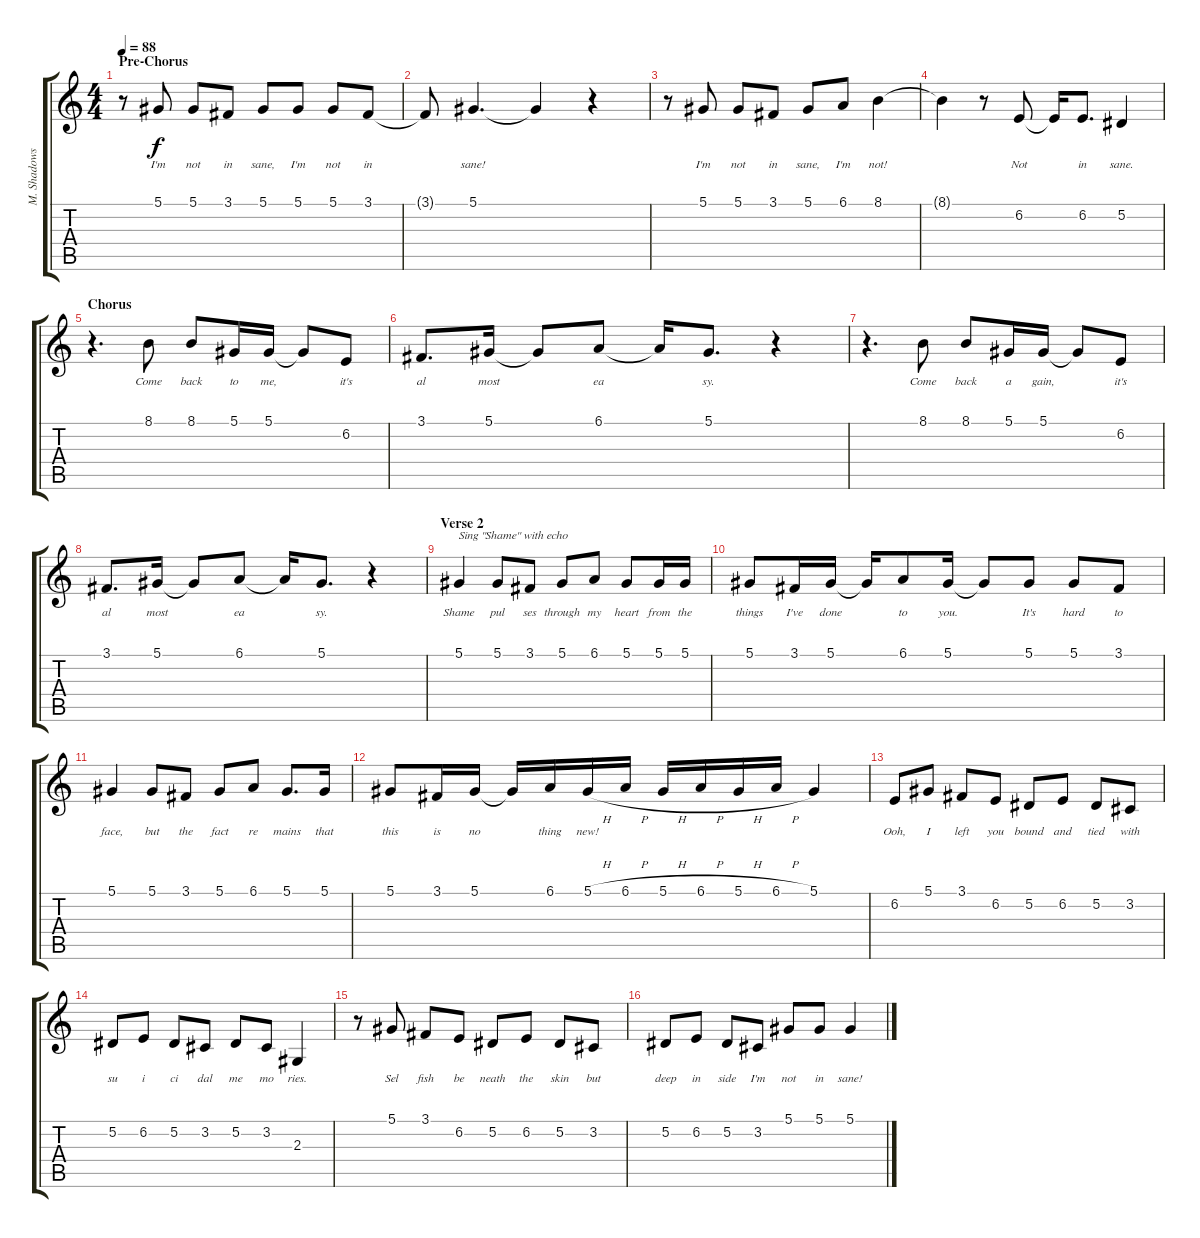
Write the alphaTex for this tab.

\track ("M. Shadows (Vocals)" "M. Shadows") {instrument lead1square}
\staff {score tabs}
\tuning (Eb4 Bb3 Gb3 Db3 Ab2 Db2) {hide}
\ts (4 4)
\section ("" "Pre-Chorus")
\tempo 88
\clef g2
\ks c
r.8{dy f} 5.1.8{lyrics (0 "I'm") lyrics (1 "") lyrics (2 "") lyrics (3 "") lyrics (4 "")} 5.1.8{lyrics (0 "not") lyrics (1 "") lyrics (2 "") lyrics (3 "") lyrics (4 "")} 3.1.8{lyrics (0 "in") lyrics (1 "") lyrics (2 "") lyrics (3 "") lyrics (4 "")} 5.1.8{lyrics (0 "sane,") lyrics (1 "") lyrics (2 "") lyrics (3 "") lyrics (4 "")} 5.1.8{lyrics (0 "I'm") lyrics (1 "") lyrics (2 "") lyrics (3 "") lyrics (4 "")} 5.1.8{lyrics (0 "not") lyrics (1 "") lyrics (2 "") lyrics (3 "") lyrics (4 "")} 3.1.8{lyrics (0 "in") lyrics (1 "") lyrics (2 "") lyrics (3 "") lyrics (4 "")} |
3.1{t}.8{lyrics (0 "") lyrics (1 "") lyrics (2 "") lyrics (3 "") lyrics (4 "")} 5.1.4{d lyrics (0 "sane!") lyrics (1 "") lyrics (2 "") lyrics (3 "") lyrics (4 "")} 5.1{t}.4{lyrics (0 "") lyrics (1 "") lyrics (2 "") lyrics (3 "") lyrics (4 "")} r.4 |
r.8 5.1.8{lyrics (0 "I'm") lyrics (1 "") lyrics (2 "") lyrics (3 "") lyrics (4 "")} 5.1.8{lyrics (0 "not") lyrics (1 "") lyrics (2 "") lyrics (3 "") lyrics (4 "")} 3.1.8{lyrics (0 "in") lyrics (1 "") lyrics (2 "") lyrics (3 "") lyrics (4 "")} 5.1.8{lyrics (0 "sane,") lyrics (1 "") lyrics (2 "") lyrics (3 "") lyrics (4 "")} 6.1.8{lyrics (0 "I'm") lyrics (1 "") lyrics (2 "") lyrics (3 "") lyrics (4 "")} 8.1.4{lyrics (0 "not!") lyrics (1 "") lyrics (2 "") lyrics (3 "") lyrics (4 "")} |
8.1{t}.4{lyrics (0 "") lyrics (1 "") lyrics (2 "") lyrics (3 "") lyrics (4 "")} r.8 6.2.8{lyrics (0 "Not") lyrics (1 "") lyrics (2 "") lyrics (3 "") lyrics (4 "")} 6.2{t}.16{lyrics (0 "") lyrics (1 "") lyrics (2 "") lyrics (3 "") lyrics (4 "")} 6.2.8{d lyrics (0 "in") lyrics (1 "") lyrics (2 "") lyrics (3 "") lyrics (4 "")} 5.2.4{lyrics (0 "sane.") lyrics (1 "") lyrics (2 "") lyrics (3 "") lyrics (4 "")} |
\section ("" "Chorus")
r.4{d} 8.1.8{lyrics (0 "Come") lyrics (1 "") lyrics (2 "") lyrics (3 "") lyrics (4 "")} 8.1.8{lyrics (0 "back") lyrics (1 "") lyrics (2 "") lyrics (3 "") lyrics (4 "")} 5.1.16{lyrics (0 "to") lyrics (1 "") lyrics (2 "") lyrics (3 "") lyrics (4 "")} 5.1.16{lyrics (0 "me,") lyrics (1 "") lyrics (2 "") lyrics (3 "") lyrics (4 "")} 5.1{t}.8{lyrics (0 "") lyrics (1 "") lyrics (2 "") lyrics (3 "") lyrics (4 "")} 6.2.8{lyrics (0 "it's") lyrics (1 "") lyrics (2 "") lyrics (3 "") lyrics (4 "")} |
3.1.8{d lyrics (0 "al") lyrics (1 "") lyrics (2 "") lyrics (3 "") lyrics (4 "")} 5.1.16{lyrics (0 "most") lyrics (1 "") lyrics (2 "") lyrics (3 "") lyrics (4 "")} 5.1{t}.8{lyrics (0 "") lyrics (1 "") lyrics (2 "") lyrics (3 "") lyrics (4 "")} 6.1.8{lyrics (0 "ea") lyrics (1 "") lyrics (2 "") lyrics (3 "") lyrics (4 "")} 6.1{t}.16{lyrics (0 "") lyrics (1 "") lyrics (2 "") lyrics (3 "") lyrics (4 "")} 5.1.8{d lyrics (0 "sy.") lyrics (1 "") lyrics (2 "") lyrics (3 "") lyrics (4 "")} r.4 |
r.4{d} 8.1.8{lyrics (0 "Come") lyrics (1 "") lyrics (2 "") lyrics (3 "") lyrics (4 "")} 8.1.8{lyrics (0 "back") lyrics (1 "") lyrics (2 "") lyrics (3 "") lyrics (4 "")} 5.1.16{lyrics (0 "a") lyrics (1 "") lyrics (2 "") lyrics (3 "") lyrics (4 "")} 5.1.16{lyrics (0 "gain,") lyrics (1 "") lyrics (2 "") lyrics (3 "") lyrics (4 "")} 5.1{t}.8{lyrics (0 "") lyrics (1 "") lyrics (2 "") lyrics (3 "") lyrics (4 "")} 6.2.8{lyrics (0 "it's") lyrics (1 "") lyrics (2 "") lyrics (3 "") lyrics (4 "")} |
3.1.8{d lyrics (0 "al") lyrics (1 "") lyrics (2 "") lyrics (3 "") lyrics (4 "")} 5.1.16{lyrics (0 "most") lyrics (1 "") lyrics (2 "") lyrics (3 "") lyrics (4 "")} 5.1{t}.8{lyrics (0 "") lyrics (1 "") lyrics (2 "") lyrics (3 "") lyrics (4 "")} 6.1.8{lyrics (0 "ea") lyrics (1 "") lyrics (2 "") lyrics (3 "") lyrics (4 "")} 6.1{t}.16{lyrics (0 "") lyrics (1 "") lyrics (2 "") lyrics (3 "") lyrics (4 "")} 5.1.8{d lyrics (0 "sy.") lyrics (1 "") lyrics (2 "") lyrics (3 "") lyrics (4 "")} r.4 |
\section ("" "Verse 2")
5.1.4{txt "Sing \"Shame\" with echo" lyrics (0 "Shame") lyrics (1 "") lyrics (2 "") lyrics (3 "") lyrics (4 "")} 5.1.8{lyrics (0 "pul") lyrics (1 "") lyrics (2 "") lyrics (3 "") lyrics (4 "")} 3.1.8{lyrics (0 "ses") lyrics (1 "") lyrics (2 "") lyrics (3 "") lyrics (4 "")} 5.1.8{lyrics (0 "through") lyrics (1 "") lyrics (2 "") lyrics (3 "") lyrics (4 "")} 6.1.8{lyrics (0 "my") lyrics (1 "") lyrics (2 "") lyrics (3 "") lyrics (4 "")} 5.1.8{lyrics (0 "heart") lyrics (1 "") lyrics (2 "") lyrics (3 "") lyrics (4 "")} 5.1.16{lyrics (0 "from") lyrics (1 "") lyrics (2 "") lyrics (3 "") lyrics (4 "")} 5.1.16{lyrics (0 "the") lyrics (1 "") lyrics (2 "") lyrics (3 "") lyrics (4 "")} |
5.1.8{lyrics (0 "things") lyrics (1 "") lyrics (2 "") lyrics (3 "") lyrics (4 "")} 3.1.16{lyrics (0 "I've") lyrics (1 "") lyrics (2 "") lyrics (3 "") lyrics (4 "")} 5.1.16{lyrics (0 "done") lyrics (1 "") lyrics (2 "") lyrics (3 "") lyrics (4 "")} 5.1{t}.16{lyrics (0 "") lyrics (1 "") lyrics (2 "") lyrics (3 "") lyrics (4 "")} 6.1.8{lyrics (0 "to") lyrics (1 "") lyrics (2 "") lyrics (3 "") lyrics (4 "")} 5.1.16{lyrics (0 "you.") lyrics (1 "") lyrics (2 "") lyrics (3 "") lyrics (4 "")} 5.1{t}.8{lyrics (0 "") lyrics (1 "") lyrics (2 "") lyrics (3 "") lyrics (4 "")} 5.1.8{lyrics (0 "It's") lyrics (1 "") lyrics (2 "") lyrics (3 "") lyrics (4 "")} 5.1.8{lyrics (0 "hard") lyrics (1 "") lyrics (2 "") lyrics (3 "") lyrics (4 "")} 3.1.8{lyrics (0 "to") lyrics (1 "") lyrics (2 "") lyrics (3 "") lyrics (4 "")} |
5.1.4{lyrics (0 "face,") lyrics (1 "") lyrics (2 "") lyrics (3 "") lyrics (4 "")} 5.1.8{lyrics (0 "but") lyrics (1 "") lyrics (2 "") lyrics (3 "") lyrics (4 "")} 3.1.8{lyrics (0 "the") lyrics (1 "") lyrics (2 "") lyrics (3 "") lyrics (4 "")} 5.1.8{lyrics (0 "fact") lyrics (1 "") lyrics (2 "") lyrics (3 "") lyrics (4 "")} 6.1.8{lyrics (0 "re") lyrics (1 "") lyrics (2 "") lyrics (3 "") lyrics (4 "")} 5.1.8{d lyrics (0 "mains") lyrics (1 "") lyrics (2 "") lyrics (3 "") lyrics (4 "")} 5.1.16{lyrics (0 "that") lyrics (1 "") lyrics (2 "") lyrics (3 "") lyrics (4 "")} |
5.1.8{lyrics (0 "this") lyrics (1 "") lyrics (2 "") lyrics (3 "") lyrics (4 "")} 3.1.16{lyrics (0 "is") lyrics (1 "") lyrics (2 "") lyrics (3 "") lyrics (4 "")} 5.1.16{lyrics (0 "no") lyrics (1 "") lyrics (2 "") lyrics (3 "") lyrics (4 "")} 5.1{t}.16{lyrics (0 "") lyrics (1 "") lyrics (2 "") lyrics (3 "") lyrics (4 "")} 6.1.16{lyrics (0 "thing") lyrics (1 "") lyrics (2 "") lyrics (3 "") lyrics (4 "")} 5.1{h}.16{lyrics (0 "new!") lyrics (1 "") lyrics (2 "") lyrics (3 "") lyrics (4 "")} 6.1{h}.16{lyrics (0 "") lyrics (1 "") lyrics (2 "") lyrics (3 "") lyrics (4 "")} 5.1{h}.16{lyrics (0 "") lyrics (1 "") lyrics (2 "") lyrics (3 "") lyrics (4 "")} 6.1{h}.16{lyrics (0 "") lyrics (1 "") lyrics (2 "") lyrics (3 "") lyrics (4 "")} 5.1{h}.16{lyrics (0 "") lyrics (1 "") lyrics (2 "") lyrics (3 "") lyrics (4 "")} 6.1{h}.16{lyrics (0 "") lyrics (1 "") lyrics (2 "") lyrics (3 "") lyrics (4 "")} 5.1.4{lyrics (0 "") lyrics (1 "") lyrics (2 "") lyrics (3 "") lyrics (4 "")} |
6.2.8{lyrics (0 "Ooh,") lyrics (1 "") lyrics (2 "") lyrics (3 "") lyrics (4 "")} 5.1.8{lyrics (0 "I") lyrics (1 "") lyrics (2 "") lyrics (3 "") lyrics (4 "")} 3.1.8{lyrics (0 "left") lyrics (1 "") lyrics (2 "") lyrics (3 "") lyrics (4 "")} 6.2.8{lyrics (0 "you") lyrics (1 "") lyrics (2 "") lyrics (3 "") lyrics (4 "")} 5.2.8{lyrics (0 "bound") lyrics (1 "") lyrics (2 "") lyrics (3 "") lyrics (4 "")} 6.2.8{lyrics (0 "and") lyrics (1 "") lyrics (2 "") lyrics (3 "") lyrics (4 "")} 5.2.8{lyrics (0 "tied") lyrics (1 "") lyrics (2 "") lyrics (3 "") lyrics (4 "")} 3.2.8{lyrics (0 "with") lyrics (1 "") lyrics (2 "") lyrics (3 "") lyrics (4 "")} |
5.2.8{lyrics (0 "su") lyrics (1 "") lyrics (2 "") lyrics (3 "") lyrics (4 "")} 6.2.8{lyrics (0 "i") lyrics (1 "") lyrics (2 "") lyrics (3 "") lyrics (4 "")} 5.2.8{lyrics (0 "ci") lyrics (1 "") lyrics (2 "") lyrics (3 "") lyrics (4 "")} 3.2.8{lyrics (0 "dal") lyrics (1 "") lyrics (2 "") lyrics (3 "") lyrics (4 "")} 5.2.8{lyrics (0 "me") lyrics (1 "") lyrics (2 "") lyrics (3 "") lyrics (4 "")} 3.2.8{lyrics (0 "mo") lyrics (1 "") lyrics (2 "") lyrics (3 "") lyrics (4 "")} 2.3.4{lyrics (0 "ries.") lyrics (1 "") lyrics (2 "") lyrics (3 "") lyrics (4 "")} |
r.8 5.1.8{lyrics (0 "Sel") lyrics (1 "") lyrics (2 "") lyrics (3 "") lyrics (4 "")} 3.1.8{lyrics (0 "fish") lyrics (1 "") lyrics (2 "") lyrics (3 "") lyrics (4 "")} 6.2.8{lyrics (0 "be") lyrics (1 "") lyrics (2 "") lyrics (3 "") lyrics (4 "")} 5.2.8{lyrics (0 "neath") lyrics (1 "") lyrics (2 "") lyrics (3 "") lyrics (4 "")} 6.2.8{lyrics (0 "the") lyrics (1 "") lyrics (2 "") lyrics (3 "") lyrics (4 "")} 5.2.8{lyrics (0 "skin") lyrics (1 "") lyrics (2 "") lyrics (3 "") lyrics (4 "")} 3.2.8{lyrics (0 "but") lyrics (1 "") lyrics (2 "") lyrics (3 "") lyrics (4 "")} |
5.2.8{lyrics (0 "deep") lyrics (1 "") lyrics (2 "") lyrics (3 "") lyrics (4 "")} 6.2.8{lyrics (0 "in") lyrics (1 "") lyrics (2 "") lyrics (3 "") lyrics (4 "")} 5.2.8{lyrics (0 "side") lyrics (1 "") lyrics (2 "") lyrics (3 "") lyrics (4 "")} 3.2.8{lyrics (0 "I'm") lyrics (1 "") lyrics (2 "") lyrics (3 "") lyrics (4 "")} 5.1.8{lyrics (0 "not") lyrics (1 "") lyrics (2 "") lyrics (3 "") lyrics (4 "")} 5.1.8{lyrics (0 "in") lyrics (1 "") lyrics (2 "") lyrics (3 "") lyrics (4 "")} 5.1.4{lyrics (0 "sane!") lyrics (1 "") lyrics (2 "") lyrics (3 "") lyrics (4 "")}
